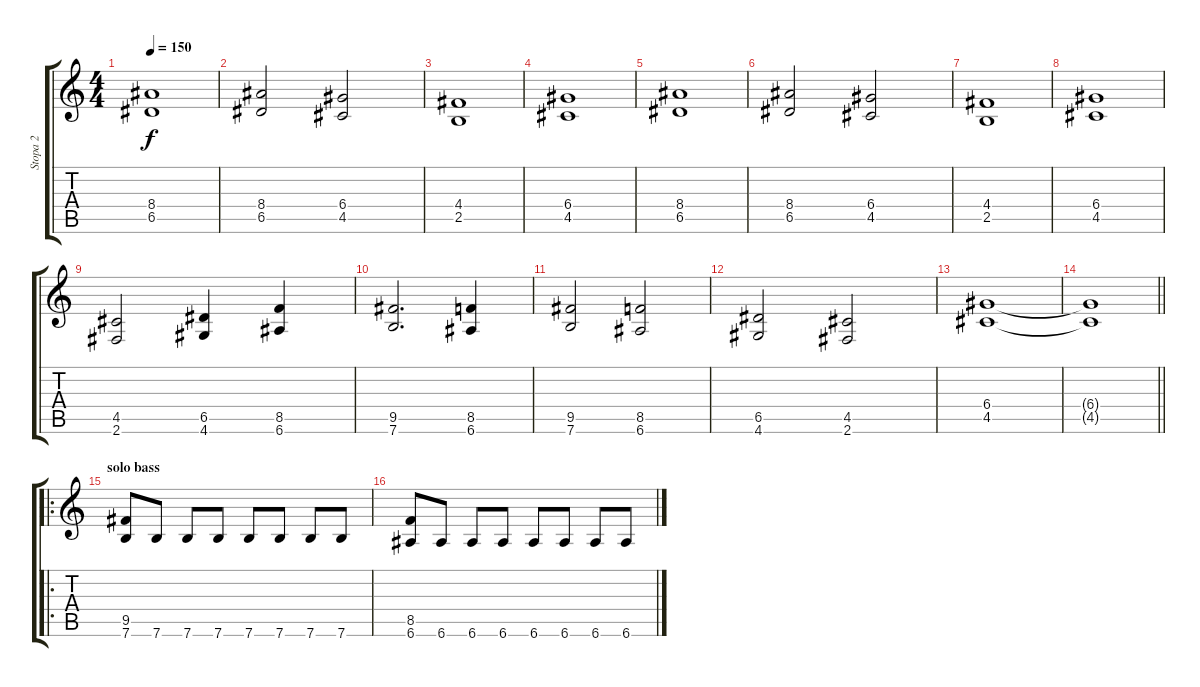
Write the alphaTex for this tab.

\track ("Stopa 2" "Stopa 2") {instrument distortionguitar}
\staff {score tabs}
\tuning (E4 B3 G3 D3 A2 E2) {hide}
\ts (4 4)
\tempo 150
\clef g2
\ks c
(8.4 6.5).1{dy f} |
(8.4 6.5).2 (6.4 4.5).2 |
(4.4 2.5).1 |
(6.4 4.5).1 |
(8.4 6.5).1 |
(8.4 6.5).2 (6.4 4.5).2 |
(4.4 2.5).1 |
(6.4 4.5).1 |
(4.5 2.6).2 (6.5 4.6).4 (8.5 6.6).4 |
(9.5 7.6).2{d} (8.5 6.6).4 |
(9.5 7.6).2 (8.5 6.6).2 |
(6.5 4.6).2 (4.5 2.6).2 |
(6.4 4.5).1 |
\barLineRight lightlight
(6.4{t} 4.5{t}).1 |
\ro
\section ("" "solo bass")
(9.5 7.6).8 7.6.8 7.6.8 7.6.8 7.6.8 7.6.8 7.6.8 7.6.8 |
(8.5 6.6).8 6.6.8 6.6.8 6.6.8 6.6.8 6.6.8 6.6.8 6.6.8
